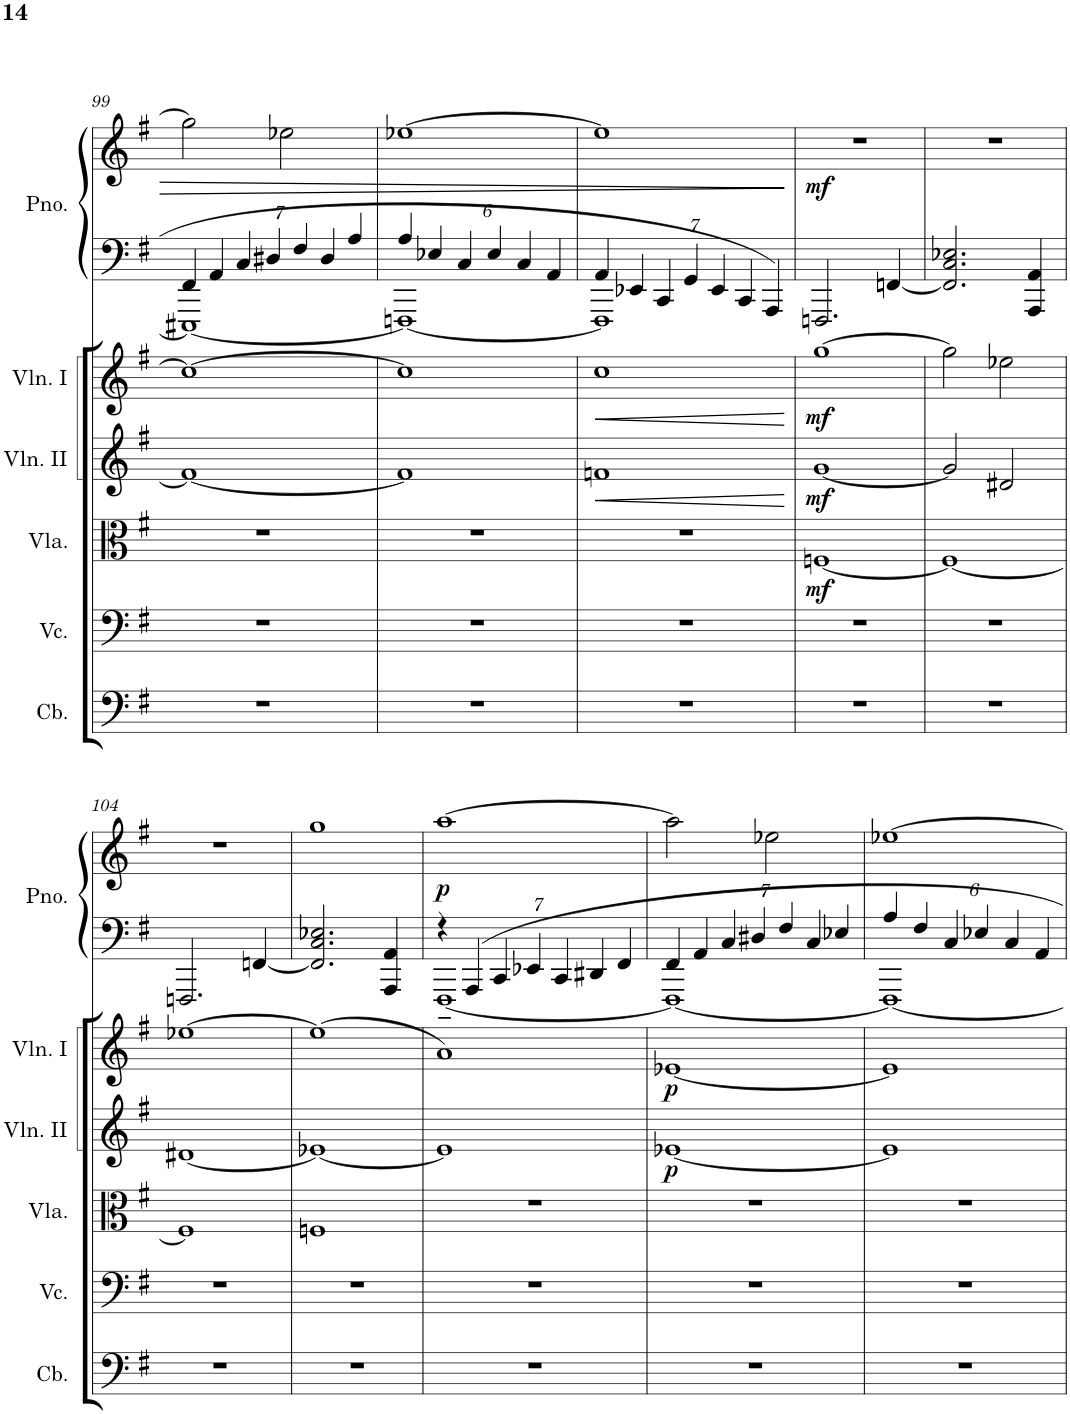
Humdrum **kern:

**kern	**kern	**kern	**dynam	**kern	**dynam	**kern	**dynam	**kern	**kern	**dynam
*part6	*part5	*part4	*part4	*part3	*part3	*part2	*part2	*part1	*part1	*part1
*staff7	*staff6	*staff5	*staff5	*staff4	*staff4	*staff3	*staff3	*staff2	*staff1	*staff1/2
*I"Contrabass	*I"Violoncello	*I"Viola	*	*I"Violin II	*	*I"Violin I	*	*I"Piano	*	*
*I'Cb.	*I'Vc.	*I'Vla.	*	*I'Vln. II	*	*I'Vln. I	*	*I'Pno.	*	*
!!LO:PB:g=z
*clefF4	*clefF4	*clefC3	*	*clefG2	*	*clefG2	*	*clefF4	*clefG2	*
*Trd7c12	*	*	*	*	*	*	*	*	*	*
*k[f#]	*k[f#]	*k[f#]	*	*k[f#]	*	*k[f#]	*	*k[f#]	*k[f#]	*
*M2/2	*M2/2	*M2/2	*	*M2/2	*	*M2/2	*	*M2/2	*M2/2	*
*met(c|)	*met(c|)	*met(c|)	*	*met(c|)	*	*met(c|)	*	*met(c|)	*met(c|)	*
*	*	*	*	*	*	*	*	*Xbrackettup	*	*
=99	=99	=99	=99	=99	=99	=99	=99	=99	=99	=99
*	*	*	*	*	*	*	*	*^	*	*
1r	1r	1r	.	1f_	.	1cc_	.	7FF#/	1EEE#X_	2gg\]	.
.	.	.	.	.	.	.	.	7AA/	.	.	.
.	.	.	.	.	.	.	.	7C/	.	.	.
.	.	.	.	.	.	.	.	7D#X/	.	.	.
.	.	.	.	.	.	.	.	.	.	2ee-X\	.
.	.	.	.	.	.	.	.	7F#/	.	.	.
.	.	.	.	.	.	.	.	7D#/	.	.	.
.	.	.	.	.	.	.	.	7A/	.	.	.
=100	=100	=100	=100	=100	=100	=100	=100	=100	=100	=100	=100
1r	1r	1r	.	1f]	.	1cc]	.	6A/	1FFFn_	[1ee-X	.
.	.	.	.	.	.	.	.	6E-X/	.	.	.
.	.	.	.	.	.	.	.	6C/	.	.	.
.	.	.	.	.	.	.	.	6E-/	.	.	.
.	.	.	.	.	.	.	.	6C/	.	.	.
.	.	.	.	.	.	.	.	6AA/	.	.	.
=101	=101	=101	=101	=101	=101	=101	=101	=101	=101	=101	=101
!	!	!	!	!	!LO:HP:b	!	!LO:HP:b	!	!	!	!
1r	1r	1r	.	1fn	<	1cc	<	7AA/	1FFF]	1ee-]	.
.	.	.	.	.	.	.	.	7EE-X/	.	.	.
.	.	.	.	.	.	.	.	7CC/	.	.	.
.	.	.	.	.	.	.	.	7GG/	.	.	.
.	.	.	.	.	.	.	.	7EE-/	.	.	.
.	.	.	.	.	.	.	.	7CC/	.	.	.
.	.	.	.	.	.	.	.	7AAA/	.	.	.
*	*	*	*	*	*	*	*	*v	*v	*	*
.	.	.	.	.	[	.	[	.	.	.
=102	=102	=102	=102	=102	=102	=102	=102	=102	=102	=102
!	!	!	!LO:DY:b	!	!LO:DY:b	!	!LO:DY:b	!	!	!LO:DY:b
1r	1r	[1Fn	mf	[1g	mf	[1gg	mf	2.FFFn/	1r	mf
.	.	.	.	.	.	.	.	[4FFn/	.	.
=103	=103	=103	=103	=103	=103	=103	=103	=103	=103	=103
1r	1r	1F_	.	2g/]	.	2gg\]	.	2.FF/] 2.C/ 2.E-X/	1r	.
.	.	.	.	2d#X/	.	2ee-X\	.	.	.	.
.	.	.	.	.	.	.	.	4AAA/ 4AA/	.	.
!!LO:LB:g=z
=104	=104	=104	=104	=104	=104	=104	=104	=104	=104	=104
1r	1r	1F]	.	[1d#X	.	[1ee-X	.	2.FFFn/	1r	.
.	.	.	.	.	.	.	.	[4FFn/	.	.
=105	=105	=105	=105	=105	=105	=105	=105	=105	=105	=105
1r	1r	1Fn	.	1e-X_	.	(1ee-]	.	2.FF/] 2.C/ 2.E-X/	1gg	.
.	.	.	.	.	.	.	.	4AAA/ 4AA/	.	.
=106	=106	=106	=106	=106	=106	=106	=106	=106	=106	=106
*	*	*	*	*	*	*	*	*^	*	*
!	!	!	!	!	!	!	!	!	!	!	!LO:DY:b
1r	1r	1r	.	1e-]	.	1a)	.	7r	[1FFF#~	[1aa	p
.	.	.	.	.	.	.	.	7AAA/	.	.	.
.	.	.	.	.	.	.	.	7CC/	.	.	.
.	.	.	.	.	.	.	.	7EE-X/	.	.	.
.	.	.	.	.	.	.	.	7CC/	.	.	.
.	.	.	.	.	.	.	.	7DD#X/	.	.	.
.	.	.	.	.	.	.	.	7FF#/	.	.	.
=107	=107	=107	=107	=107	=107	=107	=107	=107	=107	=107	=107
!	!	!	!	!	!LO:DY:b	!	!LO:DY:b	!	!	!	!
1r	1r	1r	.	[1e-X	p	[1e-X	p	7FF#/	1FFF#_	2aa\]	.
.	.	.	.	.	.	.	.	7AA/	.	.	.
.	.	.	.	.	.	.	.	7C/	.	.	.
.	.	.	.	.	.	.	.	7D#X/	.	.	.
.	.	.	.	.	.	.	.	.	.	2ee-X\	.
.	.	.	.	.	.	.	.	7F#/	.	.	.
.	.	.	.	.	.	.	.	7C/	.	.	.
.	.	.	.	.	.	.	.	7E-X/	.	.	.
=108	=108	=108	=108	=108	=108	=108	=108	=108	=108	=108	=108
1r	1r	1r	.	1e-]	.	1e-]	.	6A/	1FFF#_	[1ee-X	.
.	.	.	.	.	.	.	.	6F#/	.	.	.
.	.	.	.	.	.	.	.	6C/	.	.	.
.	.	.	.	.	.	.	.	6E-X/	.	.	.
.	.	.	.	.	.	.	.	6C/	.	.	.
.	.	.	.	.	.	.	.	6AA/	.	.	.
*	*	*	*	*	*	*	*	*v	*v	*	*
=	=	=	=	=	=	=	=	=	=	=
*-	*-	*-	*-	*-	*-	*-	*-	*-	*-	*-
